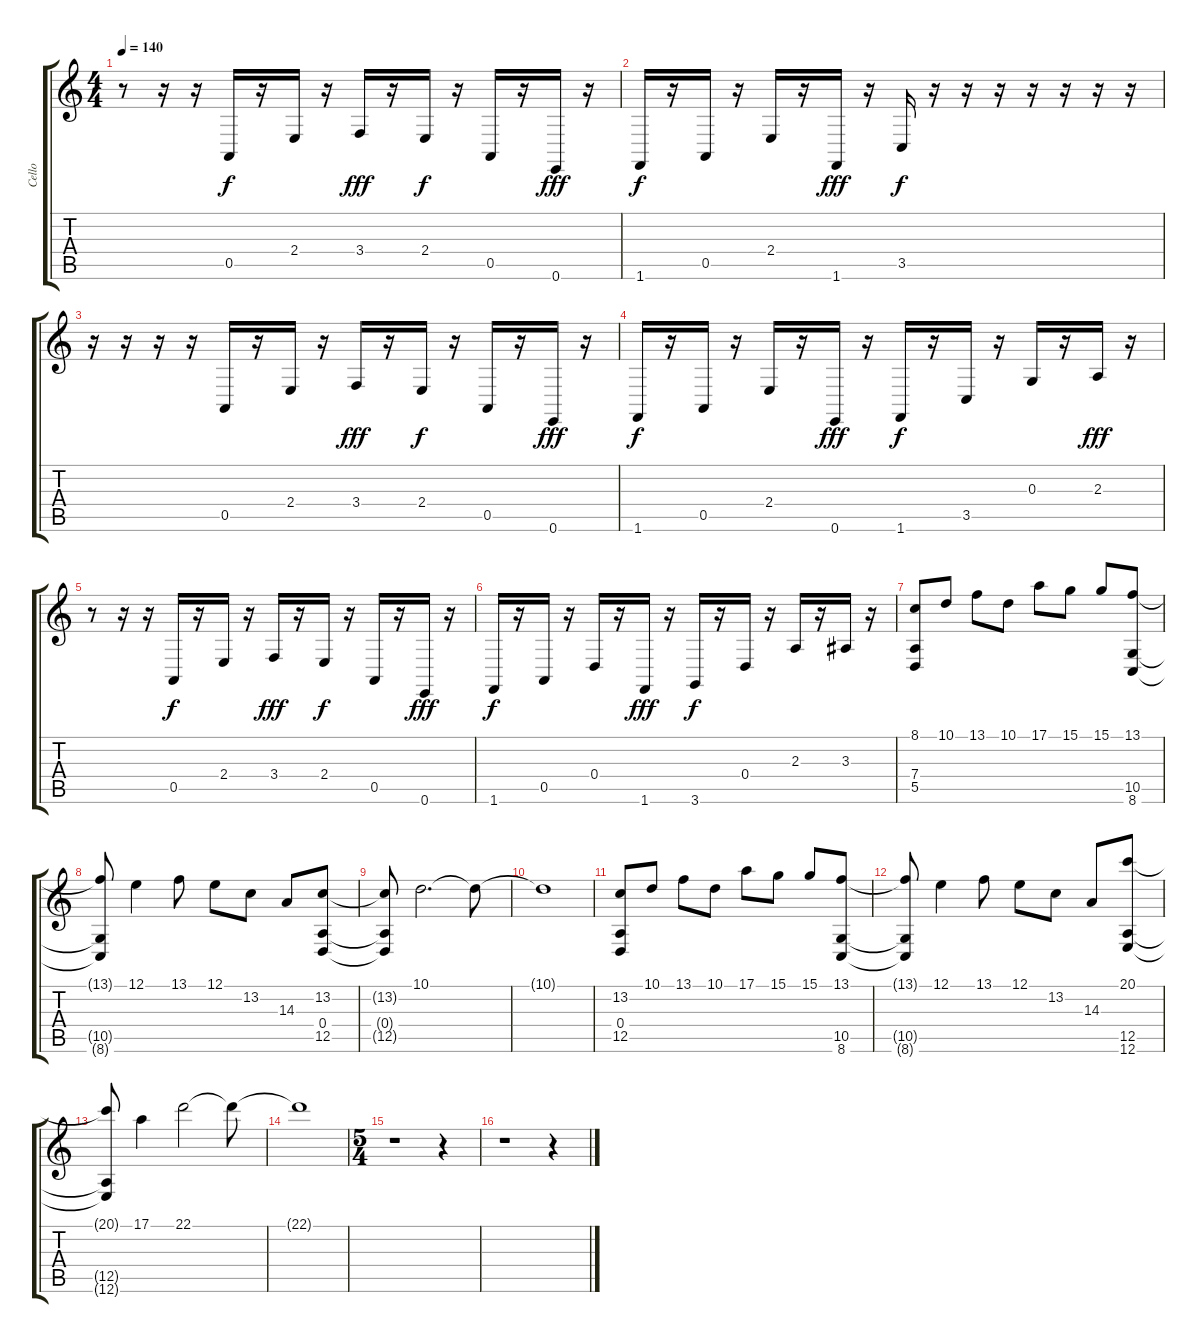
\track ("Cello" "Cello") {instrument cello}
\staff {score tabs}
\tuning (E4 B3 G3 D3 A2 E2) {hide}
\ts (4 4)
\tempo 140
\clef g2
\ks c
r.8{dy fff} r.16 r.16 0.5.16{dy f} r.16 2.4.16 r.16 3.4.16{dy fff} r.16 2.4.16{dy f} r.16 0.5.16 r.16 0.6.16{dy fff} r.16 |
1.6.16{dy f} r.16 0.5.16 r.16 2.4.16 r.16 1.6.16{dy fff} r.16 3.5.16{dy f} r.16 r.16 r.16 r.16 r.16 r.16 r.16 |
r.16 r.16 r.16 r.16 0.5.16 r.16 2.4.16 r.16 3.4.16{dy fff} r.16 2.4.16{dy f} r.16 0.5.16 r.16 0.6.16{dy fff} r.16 |
1.6.16{dy f} r.16 0.5.16 r.16 2.4.16 r.16 0.6.16{dy fff} r.16 1.6.16{dy f} r.16 3.5.16 r.16 0.3.16 r.16 2.3.16{dy fff} r.16 |
r.8 r.16 r.16 0.5.16{dy f} r.16 2.4.16 r.16 3.4.16{dy fff} r.16 2.4.16{dy f} r.16 0.5.16 r.16 0.6.16{dy fff} r.16 |
1.6.16{dy f} r.16 0.5.16 r.16 0.4.16 r.16 1.6.16{dy fff} r.16 3.6.16{dy f} r.16 0.4.16 r.16 2.3.16 r.16 3.3.16 r.16 |
(8.1 7.4 5.5).8 10.1.8 13.1.8 10.1.8 17.1.8 15.1.8 15.1.8 (13.1 10.5 8.6).8 |
(13.1{t} 10.5{t} 8.6{t}).8 12.1.4 13.1.8 12.1.8 13.2.8 14.3.8 (13.2 0.4 12.5).8 |
(13.2{t} 0.4{t} 12.5{t}).8 10.1.2{d} 10.1{t}.8 |
10.1{t}.1 |
(13.2 0.4 12.5).8 10.1.8 13.1.8 10.1.8 17.1.8 15.1.8 15.1.8 (13.1 10.5 8.6).8 |
(13.1{t} 10.5{t} 8.6{t}).8 12.1.4 13.1.8 12.1.8 13.2.8 14.3.8 (20.1 12.5 12.6).8 |
(20.1{t} 12.5{t} 12.6{t}).8 17.1.4 22.1.2 22.1{t}.8 |
22.1{t}.1 |
\ts (5 4)
r.1 r.4 |
r.1 r.4
